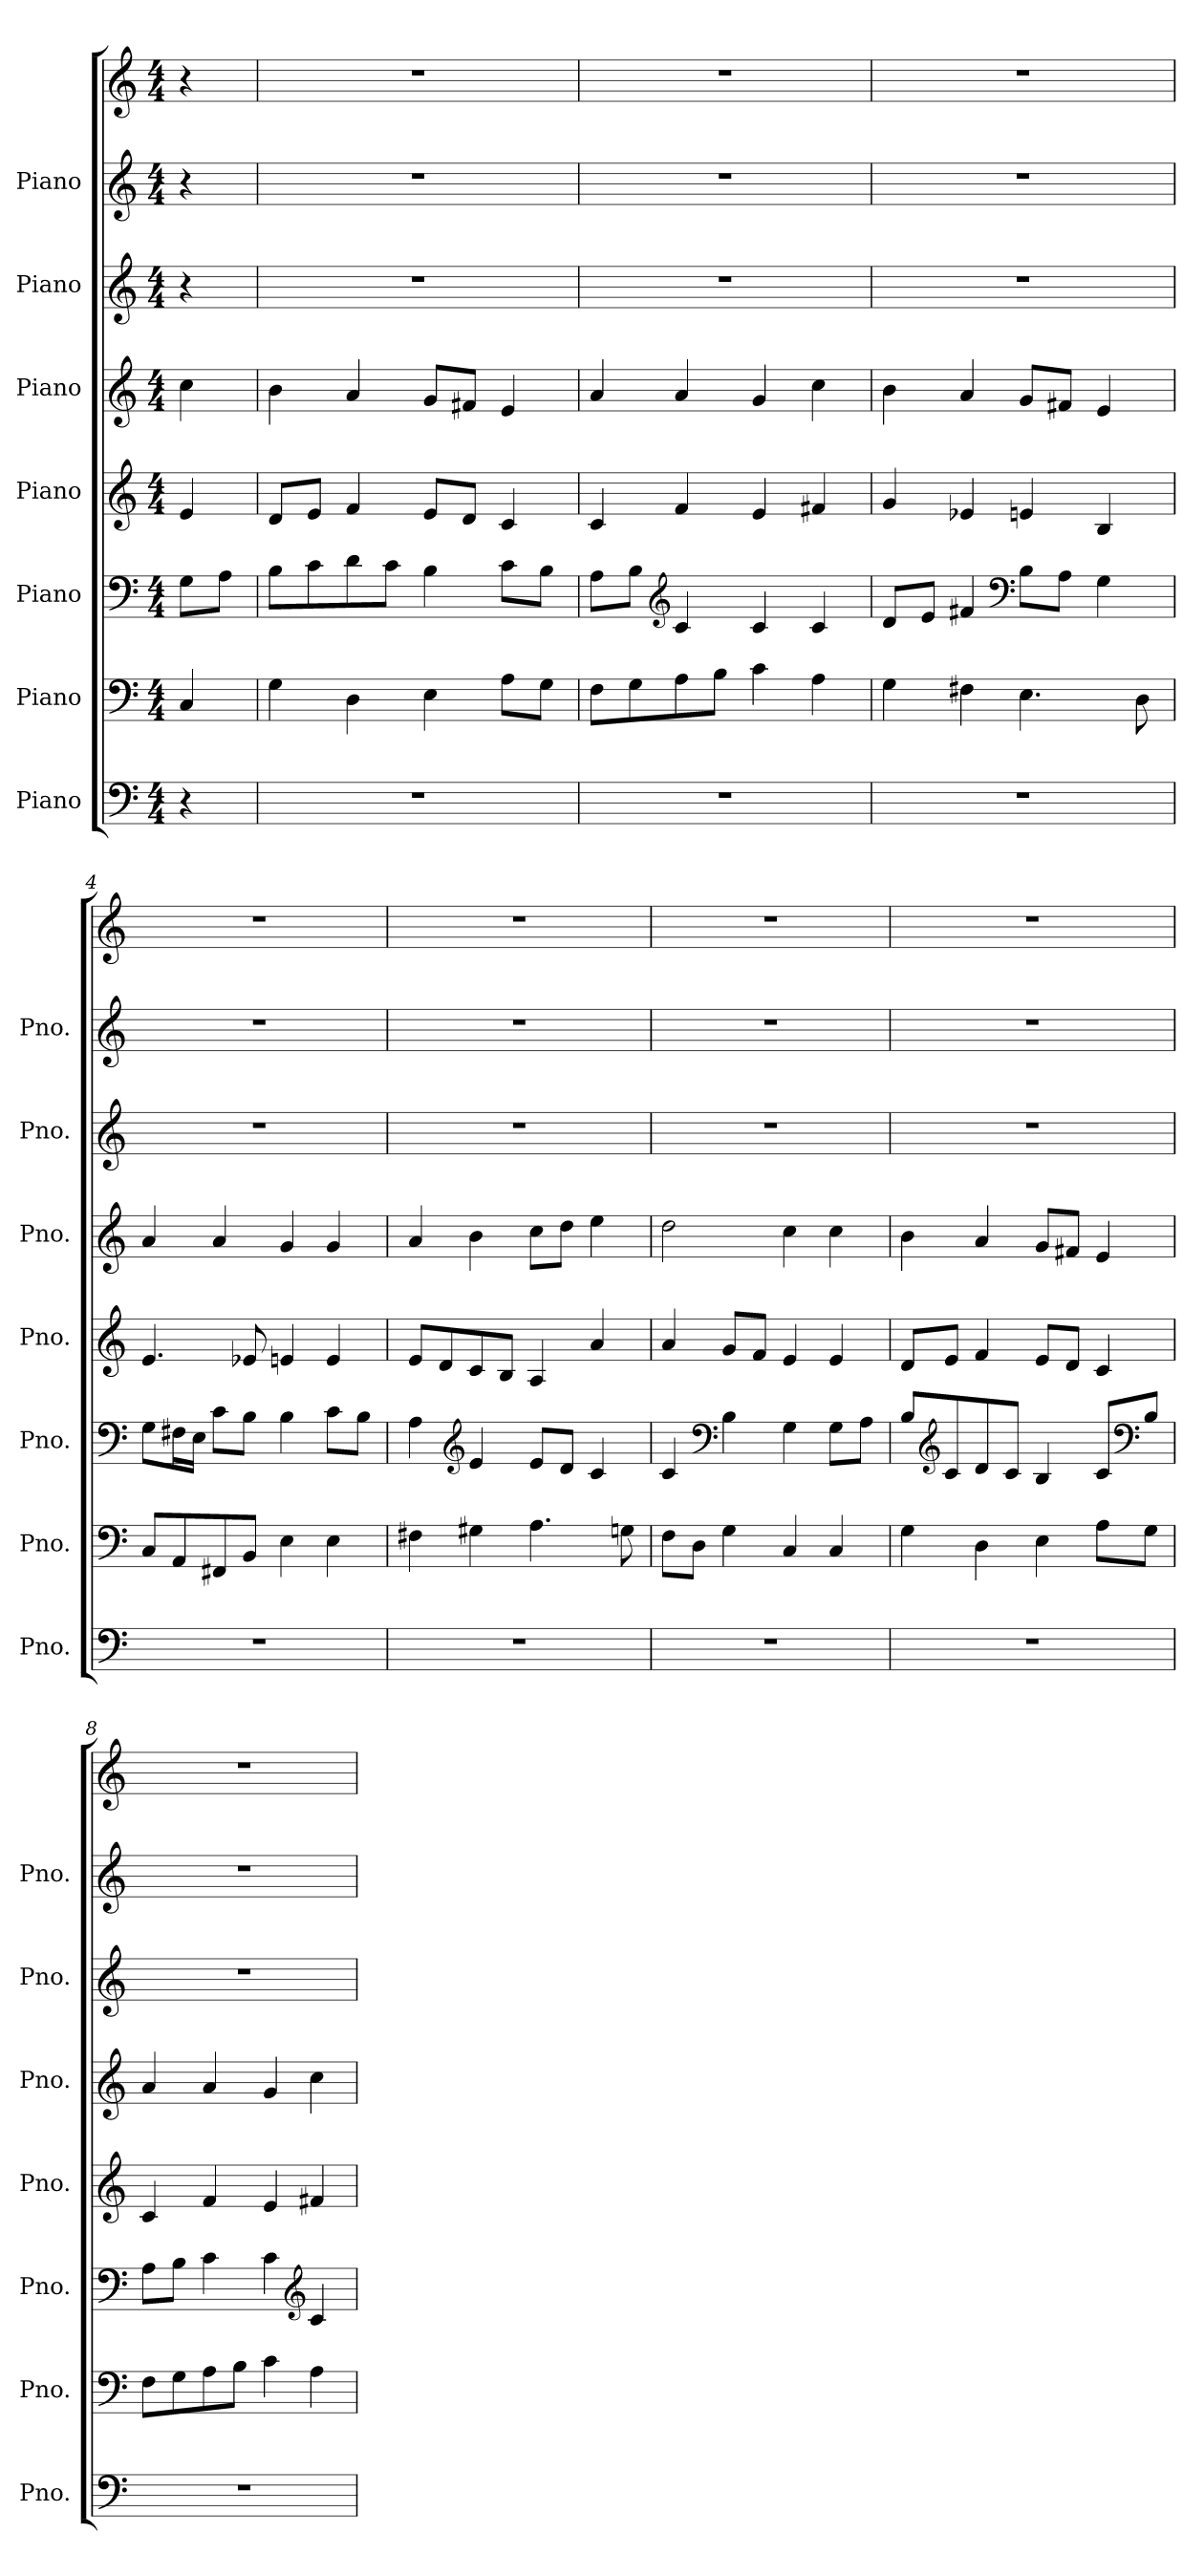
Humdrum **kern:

**kern	**kern	**kern	**kern	**kern	**kern	**kern	**kern
*part7	*part6	*part5	*part4	*part3	*part2	*part1	*part1
*staff8	*staff7	*staff6	*staff5	*staff4	*staff3	*staff2	*staff1
*I"Piano	*I"Piano	*I"Piano	*I"Piano	*I"Piano	*I"Piano	*I"Piano	*
*I'Pno.	*I'Pno.	*I'Pno.	*I'Pno.	*I'Pno.	*I'Pno.	*I'Pno.	*
*clefF4	*clefF4	*clefF4	*clefG2	*clefG2	*clefG2	*clefG2	*clefG2
*k[]	*k[]	*k[]	*k[]	*k[]	*k[]	*k[]	*k[]
*M4/4	*M4/4	*M4/4	*M4/4	*M4/4	*M4/4	*M4/4	*M4/4
*MM96	*MM96	*MM96	*MM96	*MM96	*MM96	*MM96	*MM96
=	=	=	=	=	=	=	=
4r	4C/	8G\L	4e/	4cc\	4r	4r	4r
.	.	8A\J	.	.	.	.	.
=1	=1	=1	=1	=1	=1	=1	=1
1r	4G\	8B\L	8d/L	4b\	1r	1r	1r
.	.	8c\	8e/J	.	.	.	.
.	4D\	8d\	4f/	4a/	.	.	.
.	.	8c\J	.	.	.	.	.
.	4E\	4B\	8e/L	8g/L	.	.	.
.	.	.	8d/J	8f#X/J	.	.	.
.	8A\L	8c\L	4c/	4e/	.	.	.
.	8G\J	8B\J	.	.	.	.	.
=2	=2	=2	=2	=2	=2	=2	=2
1r	8F\L	8A\L	4c/	4a/	1r	1r	1r
.	8G\	8B\J	.	.	.	.	.
*	*	*clefG2	*	*	*	*	*
.	8A\	4c/	4f/	4a/	.	.	.
.	8B\J	.	.	.	.	.	.
.	4c\	4c/	4e/	4g/	.	.	.
.	4A\	4c/	4f#X/	4cc\	.	.	.
=3	=3	=3	=3	=3	=3	=3	=3
1r	4G\	8d/L	4g/	4b\	1r	1r	1r
.	.	8e/J	.	.	.	.	.
.	4F#X\	4f#X/	4e-X/	4a/	.	.	.
*	*	*clefF4	*	*	*	*	*
.	4.E\	8B\L	4en/	8g/L	.	.	.
.	.	8A\J	.	8f#X/J	.	.	.
.	.	4G\	4B/	4e/	.	.	.
.	8D\	.	.	.	.	.	.
!!LO:PB:g=z
=4	=4	=4	=4	=4	=4	=4	=4
1r	8C/L	8G\L	4.e/	4a/	1r	1r	1r
.	8AA/	16F#X\L	.	.	.	.	.
.	.	16E\JJ	.	.	.	.	.
.	8FF#X/	8c\L	.	4a/	.	.	.
.	8BB/J	8B\J	8e-X/	.	.	.	.
.	4E\	4B\	4en/	4g/	.	.	.
.	4E\	8c\L	4e/	4g/	.	.	.
.	.	8B\J	.	.	.	.	.
=5	=5	=5	=5	=5	=5	=5	=5
1r	4F#X\	4A\	8e/L	4a/	1r	1r	1r
.	.	.	8d/	.	.	.	.
*	*	*clefG2	*	*	*	*	*
.	4G#X\	4e/	8c/	4b\	.	.	.
.	.	.	8B/J	.	.	.	.
.	4.A\	8e/L	4A/	8cc\L	.	.	.
.	.	8d/J	.	8dd\J	.	.	.
.	.	4c/	4a/	4ee\	.	.	.
.	8Gn\	.	.	.	.	.	.
=6	=6	=6	=6	=6	=6	=6	=6
1r	8F\L	4c/	4a/	2dd\	1r	1r	1r
.	8D\J	.	.	.	.	.	.
*	*	*clefF4	*	*	*	*	*
.	4G\	4B\	8g/L	.	.	.	.
.	.	.	8f/J	.	.	.	.
.	4C/	4G\	4e/	4cc\	.	.	.
.	4C/	8G\L	4e/	4cc\	.	.	.
.	.	8A\J	.	.	.	.	.
=7	=7	=7	=7	=7	=7	=7	=7
1r	4G\	8B/L	8d/L	4b\	1r	1r	1r
*	*	*clefG2	*	*	*	*	*
.	.	8c/	8e/J	.	.	.	.
.	4D\	8d/	4f/	4a/	.	.	.
.	.	8c/J	.	.	.	.	.
.	4E\	4B/	8e/L	8g/L	.	.	.
.	.	.	8d/J	8f#X/J	.	.	.
.	8A\L	8c/L	4c/	4e/	.	.	.
*	*	*clefF4	*	*	*	*	*
.	8G\J	8B/J	.	.	.	.	.
!!LO:PB:g=z
=8	=8	=8	=8	=8	=8	=8	=8
1r	8F\L	8A\L	4c/	4a/	1r	1r	1r
.	8G\	8B\J	.	.	.	.	.
.	8A\	4c\	4f/	4a/	.	.	.
.	8B\J	.	.	.	.	.	.
.	4c\	4c\	4e/	4g/	.	.	.
*	*	*clefG2	*	*	*	*	*
.	4A\	4c/	4f#X/	4cc\	.	.	.
=	=	=	=	=	=	=	=
*-	*-	*-	*-	*-	*-	*-	*-
